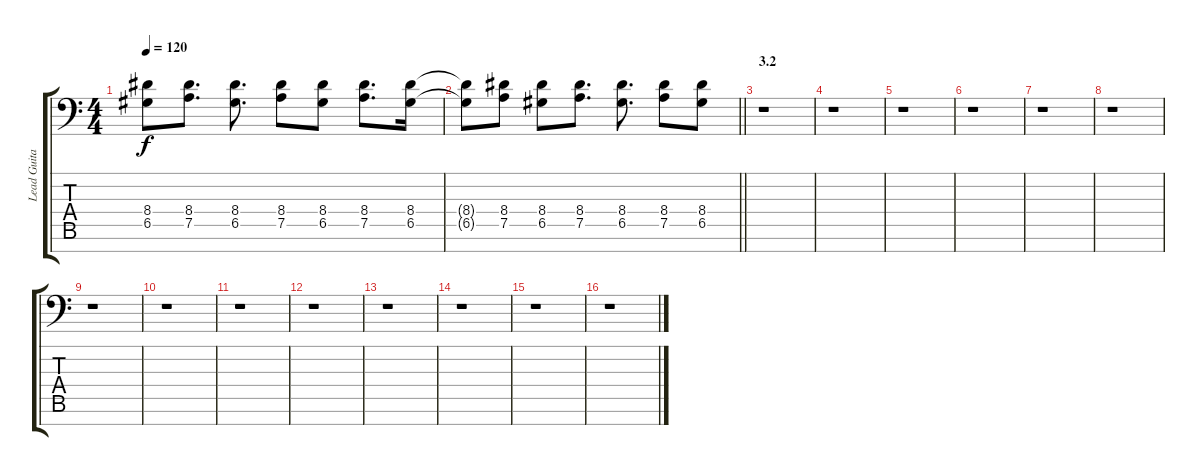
\track ("Lead Guitar" "Lead Guita") {instrument distortionguitar}
\staff {score tabs}
\tuning (A3 F3 C3 G2 D2 A1 E1) {hide}
\ts (4 4)
\tempo 120
\clef f4
\ks c
(8.4 6.5).8{dy f} (8.4 7.5).8{d} (8.4 6.5).8{d} (8.4 7.5).8 (8.4 6.5).8 (8.4 7.5).8{d} (8.4 6.5).16 |
\barLineRight lightlight
(8.4{t} 6.5{t}).8 (8.4 7.5).8 (8.4 6.5).8 (8.4 7.5).8{d} (8.4 6.5).8{d} (8.4 7.5).8 (8.4 6.5).8 |
\section ("" "3.2")
r.1 |
r.1 |
r.1 |
r.1 |
r.1 |
r.1 |
r.1 |
r.1 |
r.1 |
r.1 |
r.1 |
r.1 |
r.1 |
r.1
